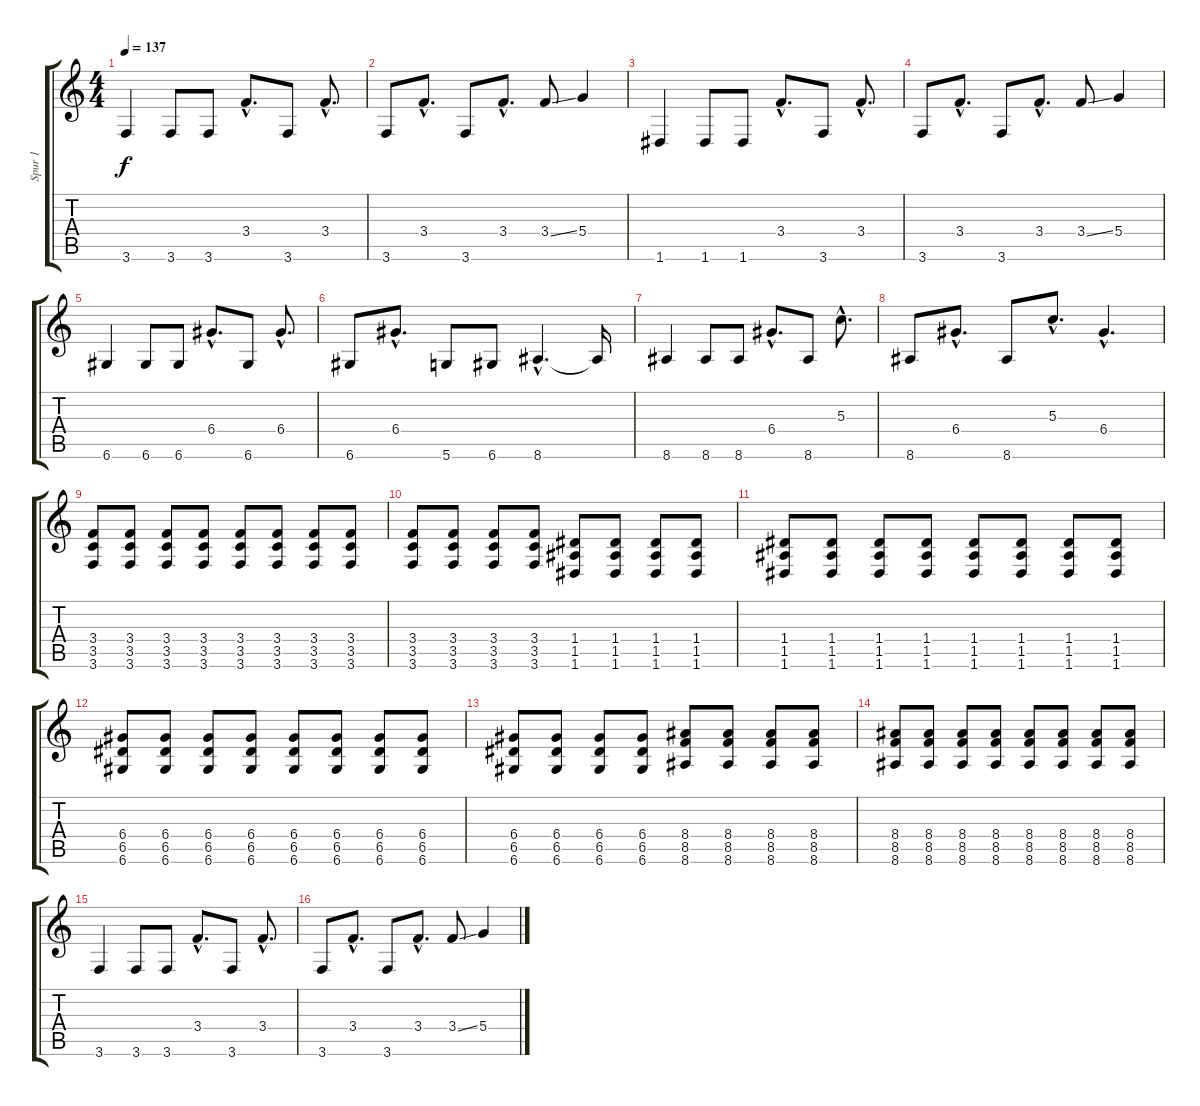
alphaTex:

\track ("Spur 1" "Spur 1") {instrument electricguitarclean}
\staff {score tabs}
\tuning (E4 B3 G3 D3 A2 D2) {hide}
\ts (4 4)
\tempo 137
\clef g2
\ks c
3.6.4{dy f instrument electricguitarclean} 3.6.8 3.6.8 3.4{hac}.8{d} 3.6.8 3.4{hac}.8{d} |
3.6.8 3.4{hac}.8{d} 3.6.8 3.4{hac}.8{d} 3.4{ss}.8 5.4.4 |
1.6.4 1.6.8 1.6.8 3.4{hac}.8{d} 3.6.8 3.4{hac}.8{d} |
3.6.8 3.4{hac}.8{d} 3.6.8 3.4{hac}.8{d} 3.4{ss}.8 5.4.4 |
6.6.4 6.6.8 6.6.8 6.4{hac}.8{d} 6.6.8 6.4{hac}.8{d} |
6.6.8 6.4{hac}.8{d} 5.6.8 6.6.8 8.6{hac}.4{d} 8.6{t}.16 |
8.6.4 8.6.8 8.6.8 6.4{hac}.8{d} 8.6.8 5.3{hac}.8{d} |
8.6.8 6.4{hac}.8{d} 8.6.8 5.3{hac}.8{d} 6.4{hac}.4{d} |
(3.4 3.5 3.6).8{instrument distortionguitar} (3.4 3.5 3.6).8 (3.4 3.5 3.6).8 (3.4 3.5 3.6).8 (3.4 3.5 3.6).8 (3.4 3.5 3.6).8 (3.4 3.5 3.6).8 (3.4 3.5 3.6).8 |
(3.4 3.5 3.6).8 (3.4 3.5 3.6).8 (3.4 3.5 3.6).8 (3.4 3.5 3.6).8 (1.4 1.5 1.6).8 (1.4 1.5 1.6).8 (1.4 1.5 1.6).8 (1.4 1.5 1.6).8 |
(1.4 1.5 1.6).8 (1.4 1.5 1.6).8 (1.4 1.5 1.6).8 (1.4 1.5 1.6).8 (1.4 1.5 1.6).8 (1.4 1.5 1.6).8 (1.4 1.5 1.6).8 (1.4 1.5 1.6).8 |
(6.4 6.5 6.6).8 (6.4 6.5 6.6).8 (6.4 6.5 6.6).8 (6.4 6.5 6.6).8 (6.4 6.5 6.6).8 (6.4 6.5 6.6).8 (6.4 6.5 6.6).8 (6.4 6.5 6.6).8 |
(6.4 6.5 6.6).8 (6.4 6.5 6.6).8 (6.4 6.5 6.6).8 (6.4 6.5 6.6).8 (8.4 8.5 8.6).8 (8.4 8.5 8.6).8 (8.4 8.5 8.6).8 (8.4 8.5 8.6).8 |
(8.4 8.5 8.6).8 (8.4 8.5 8.6).8 (8.4 8.5 8.6).8 (8.4 8.5 8.6).8 (8.4 8.5 8.6).8 (8.4 8.5 8.6).8 (8.4 8.5 8.6).8 (8.4 8.5 8.6).8 |
3.6.4{instrument electricguitarclean} 3.6.8 3.6.8 3.4{hac}.8{d} 3.6.8 3.4{hac}.8{d} |
3.6.8 3.4{hac}.8{d} 3.6.8 3.4{hac}.8{d} 3.4{ss}.8 5.4.4
